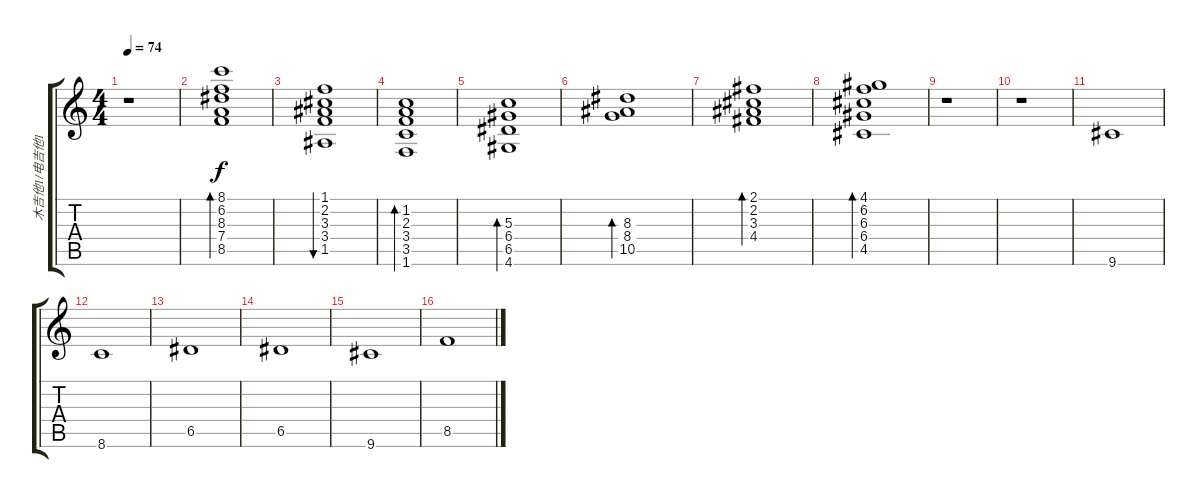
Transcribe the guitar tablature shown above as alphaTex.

\track ("木吉他1/电吉他1" "木吉他1/电吉他1") {instrument distortionguitar}
\staff {score tabs}
\tuning (E4 B3 G3 D3 A2 E2) {hide}
\ts (4 4)
\tempo 74
\clef g2
\ks c
r.1{dy f} |
(8.1 6.2 8.3 7.4 8.5).1{bd 30 volume 6} |
(1.1 2.2 3.3 3.4 1.5).1{bu 120 volume 7 balance 1 instrument electricguitarclean} |
(1.2 2.3 3.4 3.5 1.6).1{bd 60} |
(5.3 6.4 6.5 4.6).1{bd 60} |
(8.3 8.4 10.5).1{bd 120} |
(2.1 2.2 3.3 4.4).1{bd 60 volume 5} |
(4.1 6.2 6.3 6.4 4.5).1{bd 60} |
r.1 |
r.1 |
9.6.1{volume 14 balance 2 instrument distortionguitar} |
8.6.1 |
6.5.1 |
6.5.1 |
9.6.1 |
8.5.1
